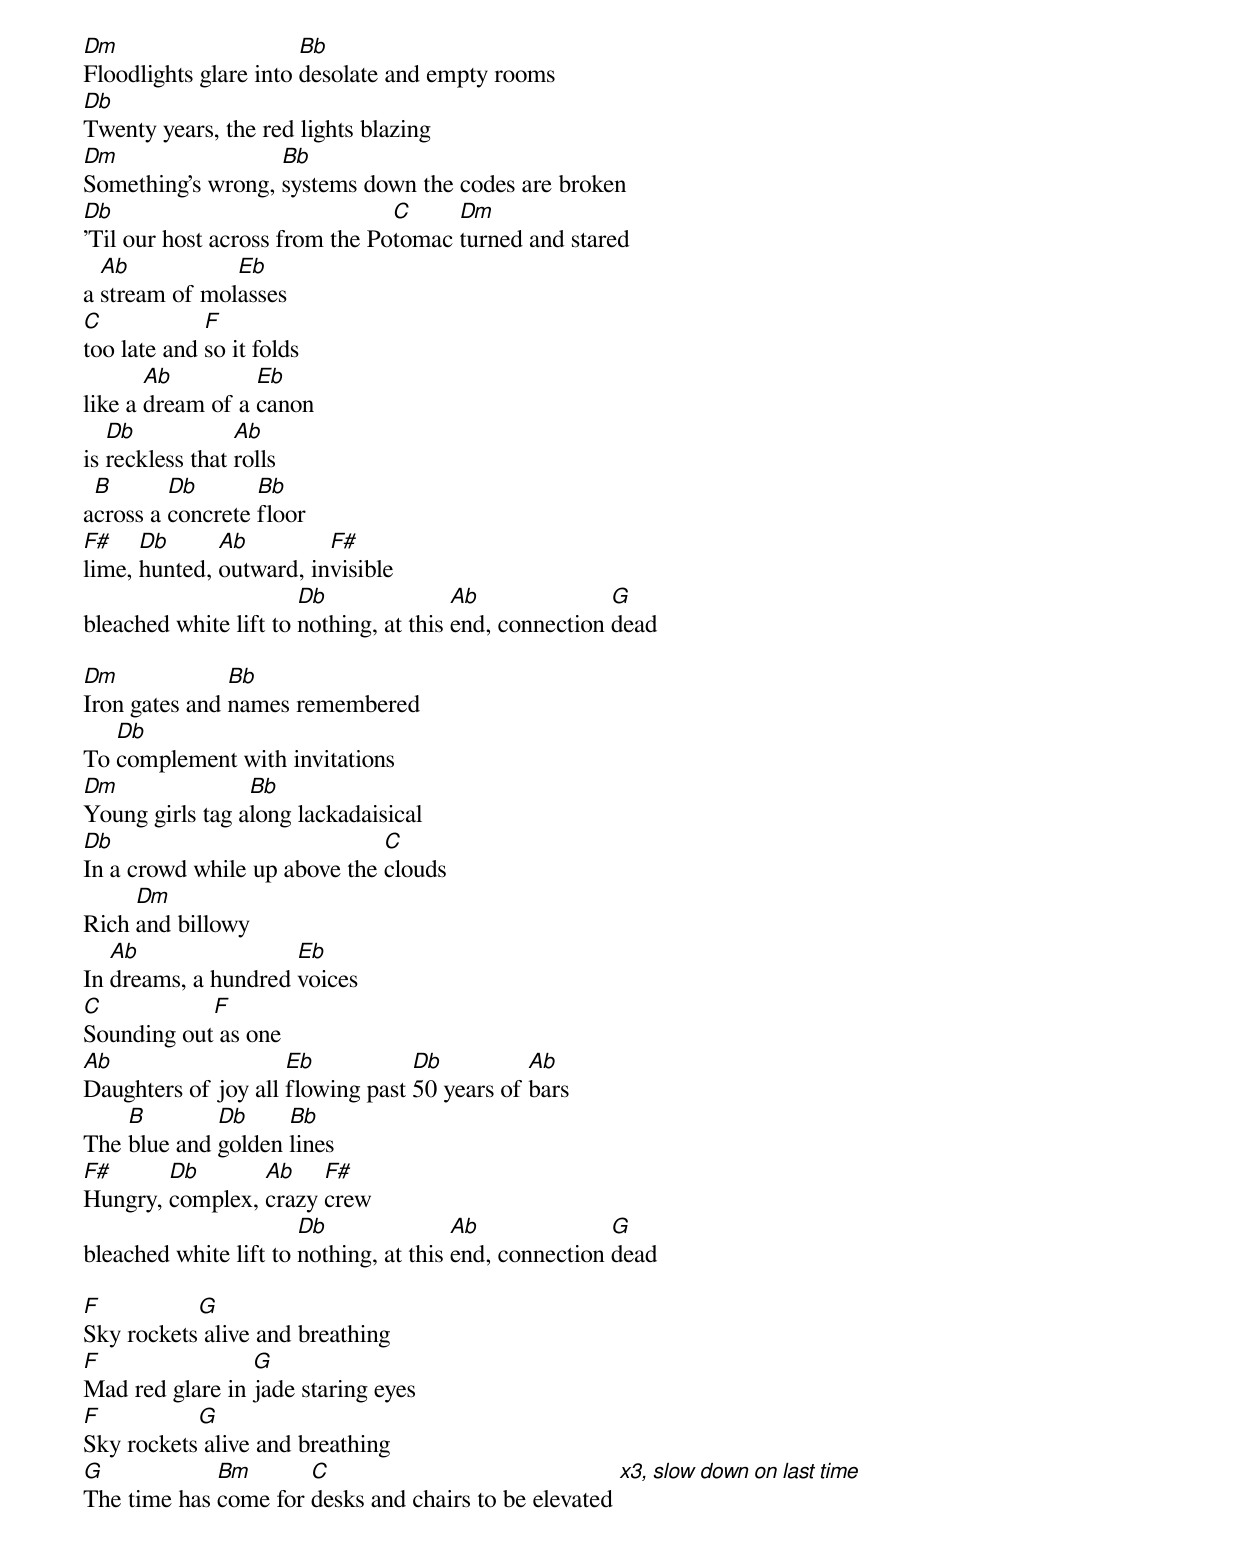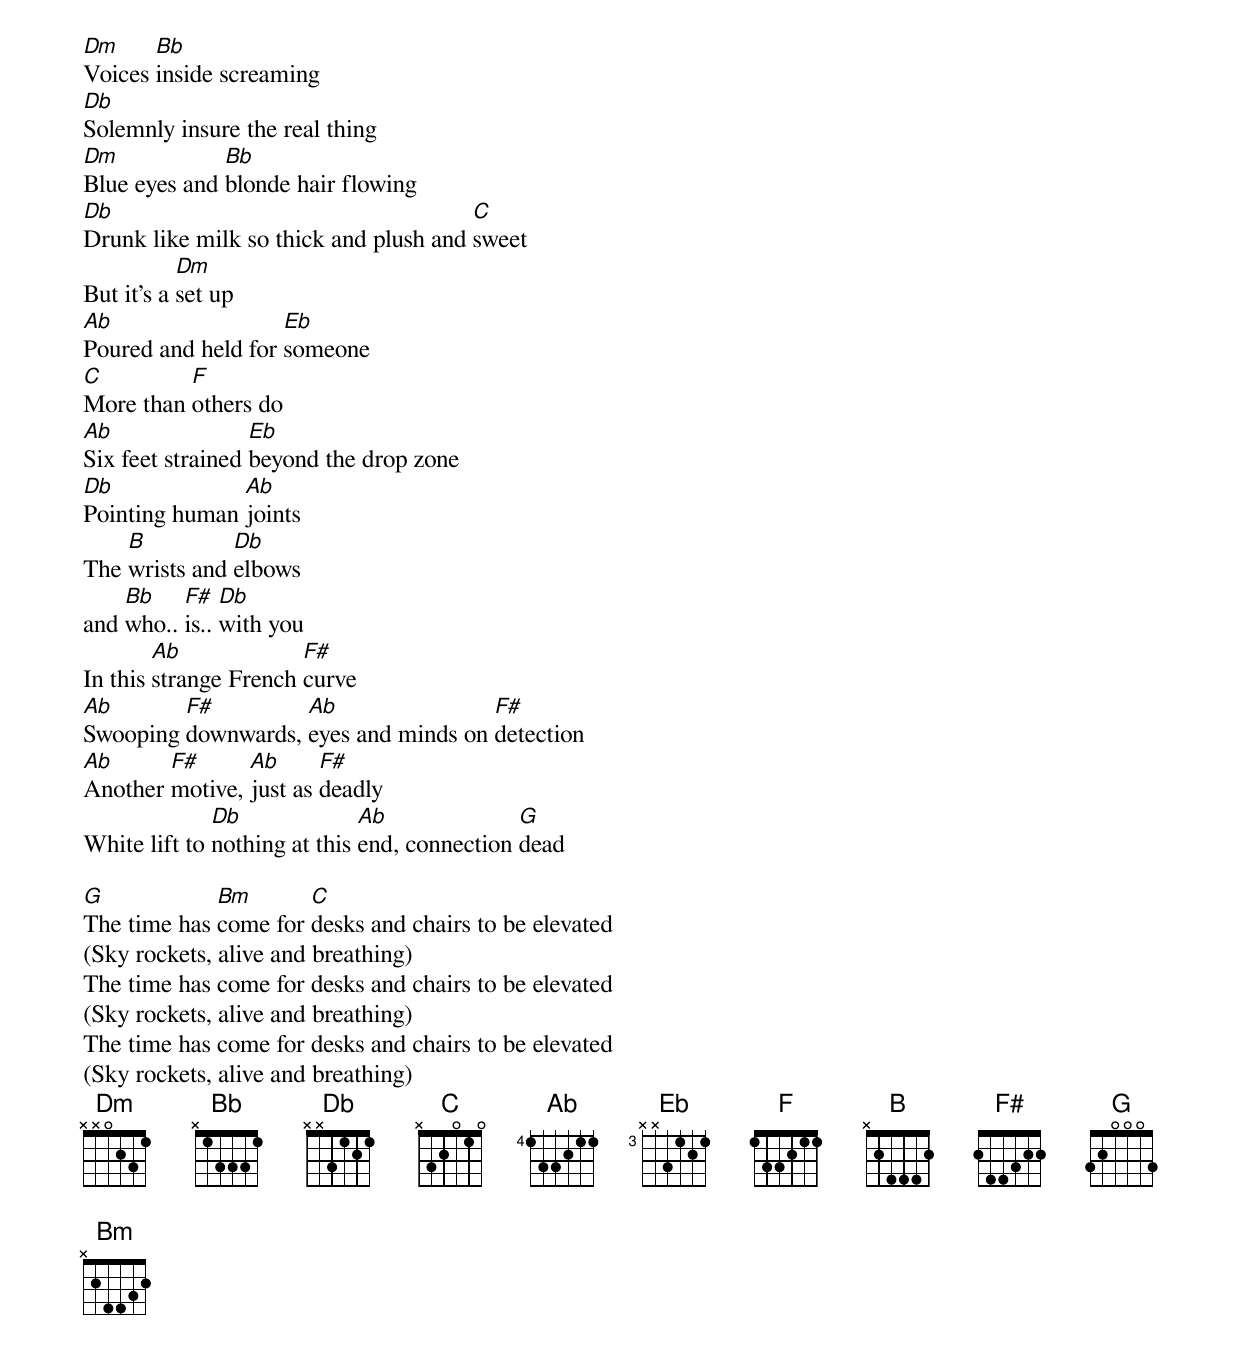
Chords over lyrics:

Dm                     Bb
Floodlights glare into desolate and empty rooms
Db
Twenty years, the red lights blazing
Dm                 Bb
Something's wrong, systems down the codes are broken
Db                              C     Dm
'Til our host across from the Potomac turned and stared
  Ab           Eb
a stream of molasses
C            F
too late and so it folds
       Ab         Eb
like a dream of a canon
   Db            Ab
is reckless that rolls
 B       Db       Bb
across a concrete floor
F#    Db      Ab         F#
lime, hunted, outward, invisible
                       Db               Ab              G 
bleached white lift to nothing, at this end, connection dead

Dm             Bb
Iron gates and names remembered
   Db
To complement with invitations
Dm               Bb
Young girls tag along lackadaisical
Db                            C
In a crowd while up above the clouds
     Dm
Rich and billowy
   Ab                Eb
In dreams, a hundred voices
C           F
Sounding out as one
Ab                   Eb           Db          Ab
Daughters of joy all flowing past 50 years of bars
    B        Db     Bb
The blue and golden lines
F#      Db       Ab    F#
Hungry, complex, crazy crew
                       Db               Ab              G
bleached white lift to nothing, at this end, connection dead

F          G
Sky rockets alive and breathing
F                G
Mad red glare in jade staring eyes
F          G
Sky rockets alive and breathing
G            Bm       C
The time has come for desks and chairs to be elevated [x3, slow down on last time]

Dm     Bb
Voices inside screaming
Db
Solemnly insure the real thing
Dm            Bb
Blue eyes and blonde hair flowing
Db                                     C
Drunk like milk so thick and plush and sweet
           Dm
But it's a set up
Ab                  Eb
Poured and held for someone
C         F
More than others do
Ab                Eb
Six feet strained beyond the drop zone
Db             Ab
Pointing human joints
    B          Db
The wrists and elbows
    Bb    F#   Db
and who.. is.. with you
        Ab             F#
In this strange French curve
Ab       F#         Ab                F#
Swooping downwards, eyes and minds on detection
Ab      F#      Ab      F#
Another motive, just as deadly
              Db              Ab              G
White lift to nothing at this end, connection dead

G            Bm       C
The time has come for desks and chairs to be elevated
(Sky rockets, alive and breathing)
The time has come for desks and chairs to be elevated
(Sky rockets, alive and breathing)
The time has come for desks and chairs to be elevated
(Sky rockets, alive and breathing)
